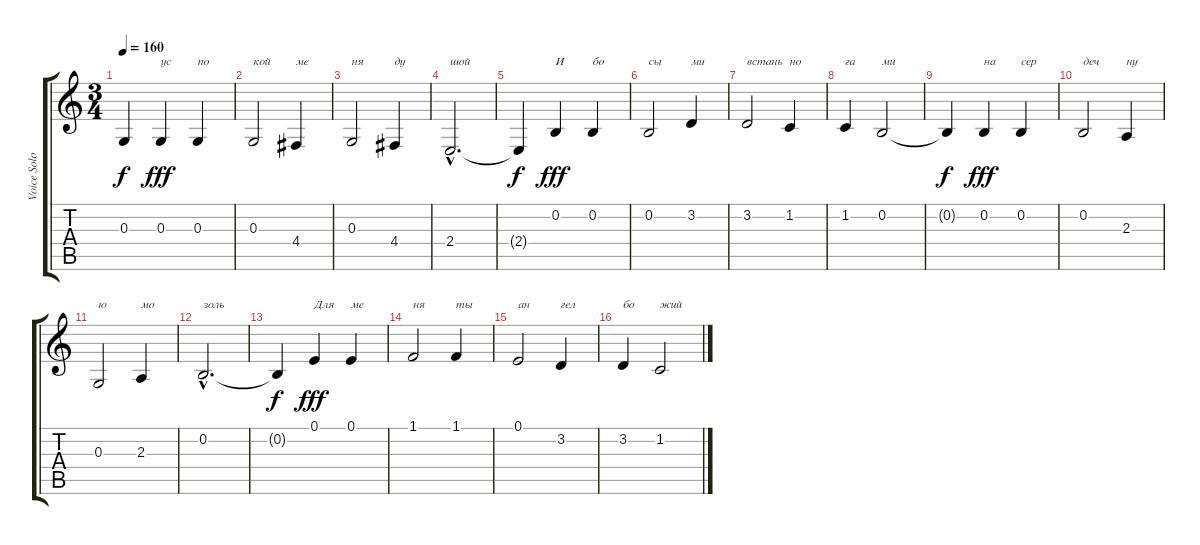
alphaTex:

\track ("Voice Solo" "Voice Solo") {instrument tenorsax}
\staff {score tabs}
\tuning (E4 B3 G3 D3 A2 E2) {hide}
\ts (3 4)
\tempo 160
\clef g2
\ks c
0.3{t}.4{dy f} 0.3.4{txt "ус" dy fff} 0.3.4{txt "по"} |
0.3.2{txt "кой"} 4.4.4{txt "ме"} |
0.3.2{txt "ня"} 4.4.4{txt "ду"} |
2.4{hac}.2{d txt "шой"} |
2.4{t}.4{dy f} 0.2.4{txt "И" dy fff} 0.2.4{txt "бо"} |
0.2.2{txt "сы"} 3.2.4{txt "ми"} |
3.2.2{txt "встань"} 1.2.4{txt "но"} |
1.2.4{txt "га"} 0.2.2{txt "ми"} |
0.2{t}.4{dy f} 0.2.4{txt "на" dy fff} 0.2.4{txt "сер"} |
0.2.2{txt "деч"} 2.3.4{txt "ну"} |
0.3.2{txt "ю"} 2.3.4{txt "мо"} |
0.2{hac}.2{d txt "золь"} |
0.2{t}.4{dy f} 0.1.4{txt "Для" dy fff} 0.1.4{txt "ме"} |
1.1.2{txt "ня"} 1.1.4{txt "ты"} |
0.1.2{txt "ан"} 3.2.4{txt "гел"} |
3.2.4{txt "бо"} 1.2.2{txt "жий"}
